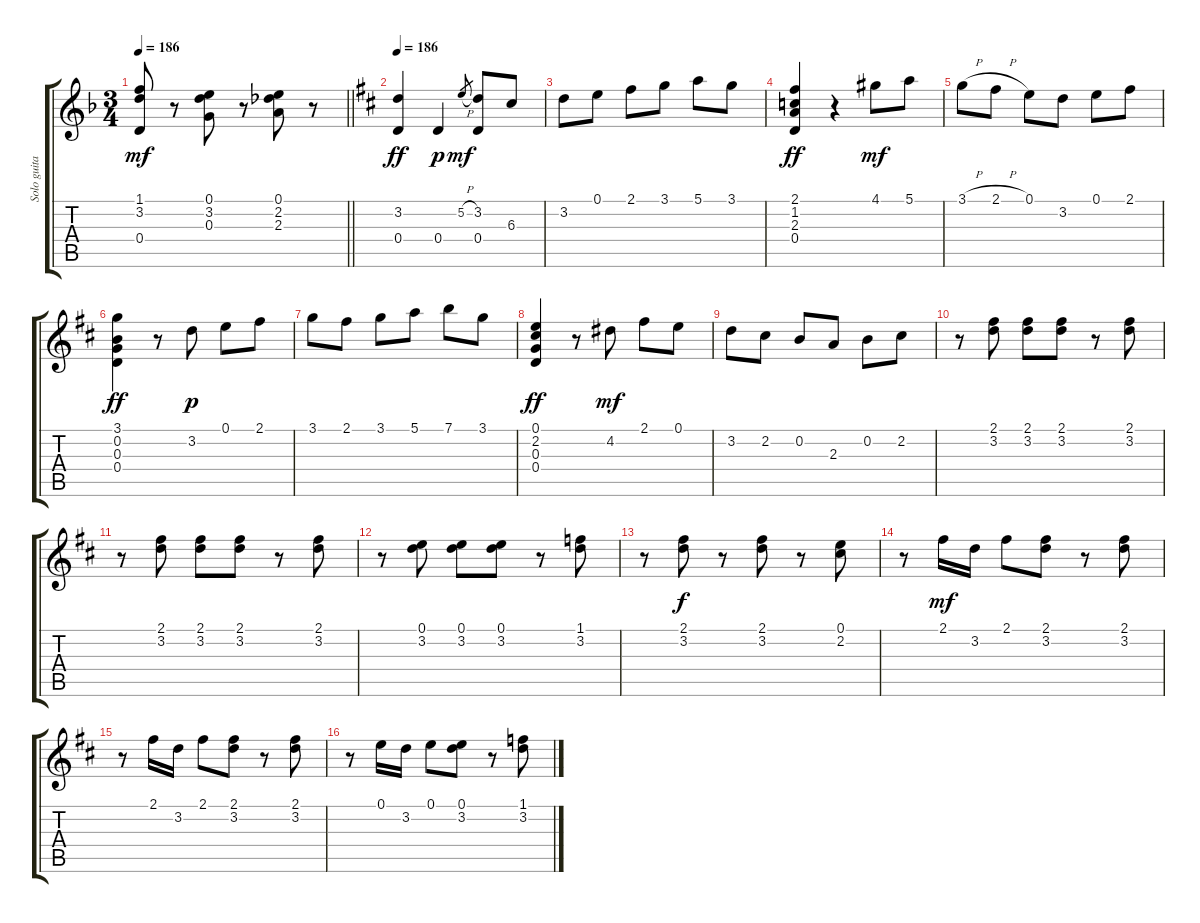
\track ("Solo guitar" "Solo guita") {instrument acousticguitarnylon}
\staff {score tabs}
\tuning (E4 B3 G3 D3 A2 E2) {hide}
\ts (3 4)
\tempo 186
\clef g2
\barLineRight lightlight
\ks dminor
(1.1 3.2 0.4).8{dy mf} r.8 (0.1 3.2 0.3).8 r.8 (0.1 2.2 2.3).8 r.8 |
\tempo 186
\ks d
(3.2 0.4).4{dy ff} 0.4.4{dy p} 5.2{h}.8{gr dy mf} (3.2 0.4).8 6.3.8 |
3.2.8 0.1.8 2.1.8 3.1.8 5.1.8 3.1.8 |
(2.1 1.2 2.3 0.4).4{dy ff} r.4 4.1.8{dy mf} 5.1.8 |
3.1{h}.8 2.1{h}.8 0.1.8 3.2.8 0.1.8 2.1.8 |
(3.1 0.2 0.3 0.4).4{dy ff} r.8 3.2.8{dy p} 0.1.8 2.1.8 |
3.1.8 2.1.8 3.1.8 5.1.8 7.1.8 3.1.8 |
(0.1 2.2 0.3 0.4).4{dy ff} r.8 4.2.8{dy mf} 2.1.8 0.1.8 |
3.2.8 2.2.8 0.2.8 2.3.8 0.2.8 2.2.8 |
r.8 (2.1 3.2).8 (2.1 3.2).8 (2.1 3.2).8 r.8 (2.1 3.2).8 |
r.8 (2.1 3.2).8 (2.1 3.2).8 (2.1 3.2).8 r.8 (2.1 3.2).8 |
r.8 (0.1 3.2).8 (0.1 3.2).8 (0.1 3.2).8 r.8 (1.1 3.2).8 |
r.8 (2.1 3.2).8{dy f} r.8 (2.1 3.2).8 r.8 (0.1 2.2).8 |
r.8 2.1.16{dy mf} 3.2.16 2.1.8 (2.1 3.2).8 r.8 (2.1 3.2).8 |
r.8 2.1.16 3.2.16 2.1.8 (2.1 3.2).8 r.8 (2.1 3.2).8 |
r.8 0.1.16 3.2.16 0.1.8 (0.1 3.2).8 r.8 (1.1 3.2).8
